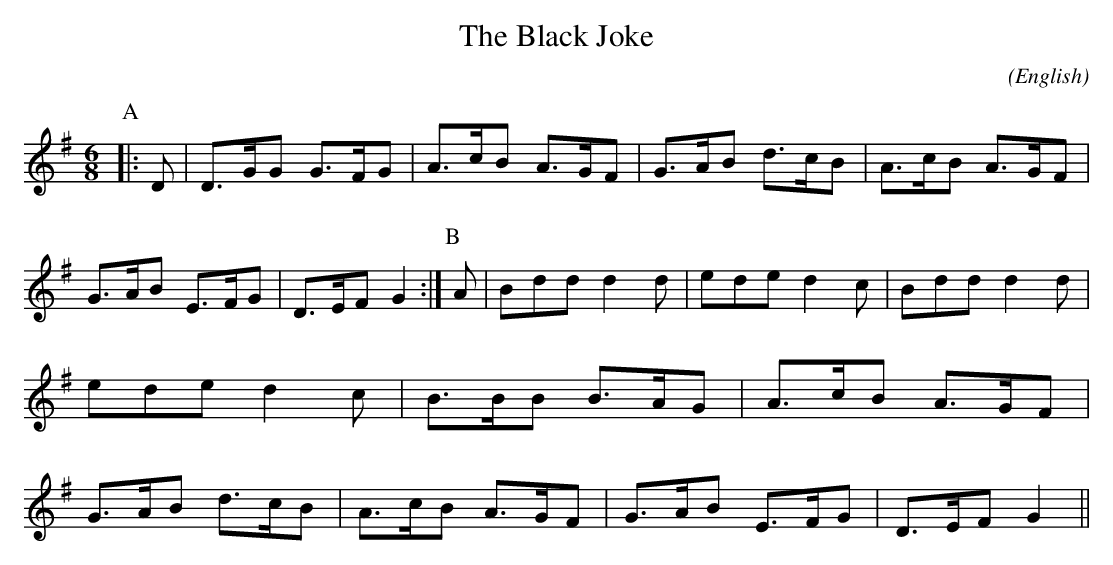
X:1
T:The Black Joke
M:6/8
C:
O:English
K:G
P:A
|: D | D>GG G>FG     |\
A>cB A>GF     | G>AB d>cB | A>cB A>GF | G>AB E>FG | D>EF G2   :|\
P:B
A |\
Bdd  d2d      | ede  d2c  | Bdd  d2d  | ede  d2c  | B>BB B>AG |\
A>cB A>GF     | G>AB d>cB | A>cB A>GF | G>AB E>FG | D>EF G2   ||
